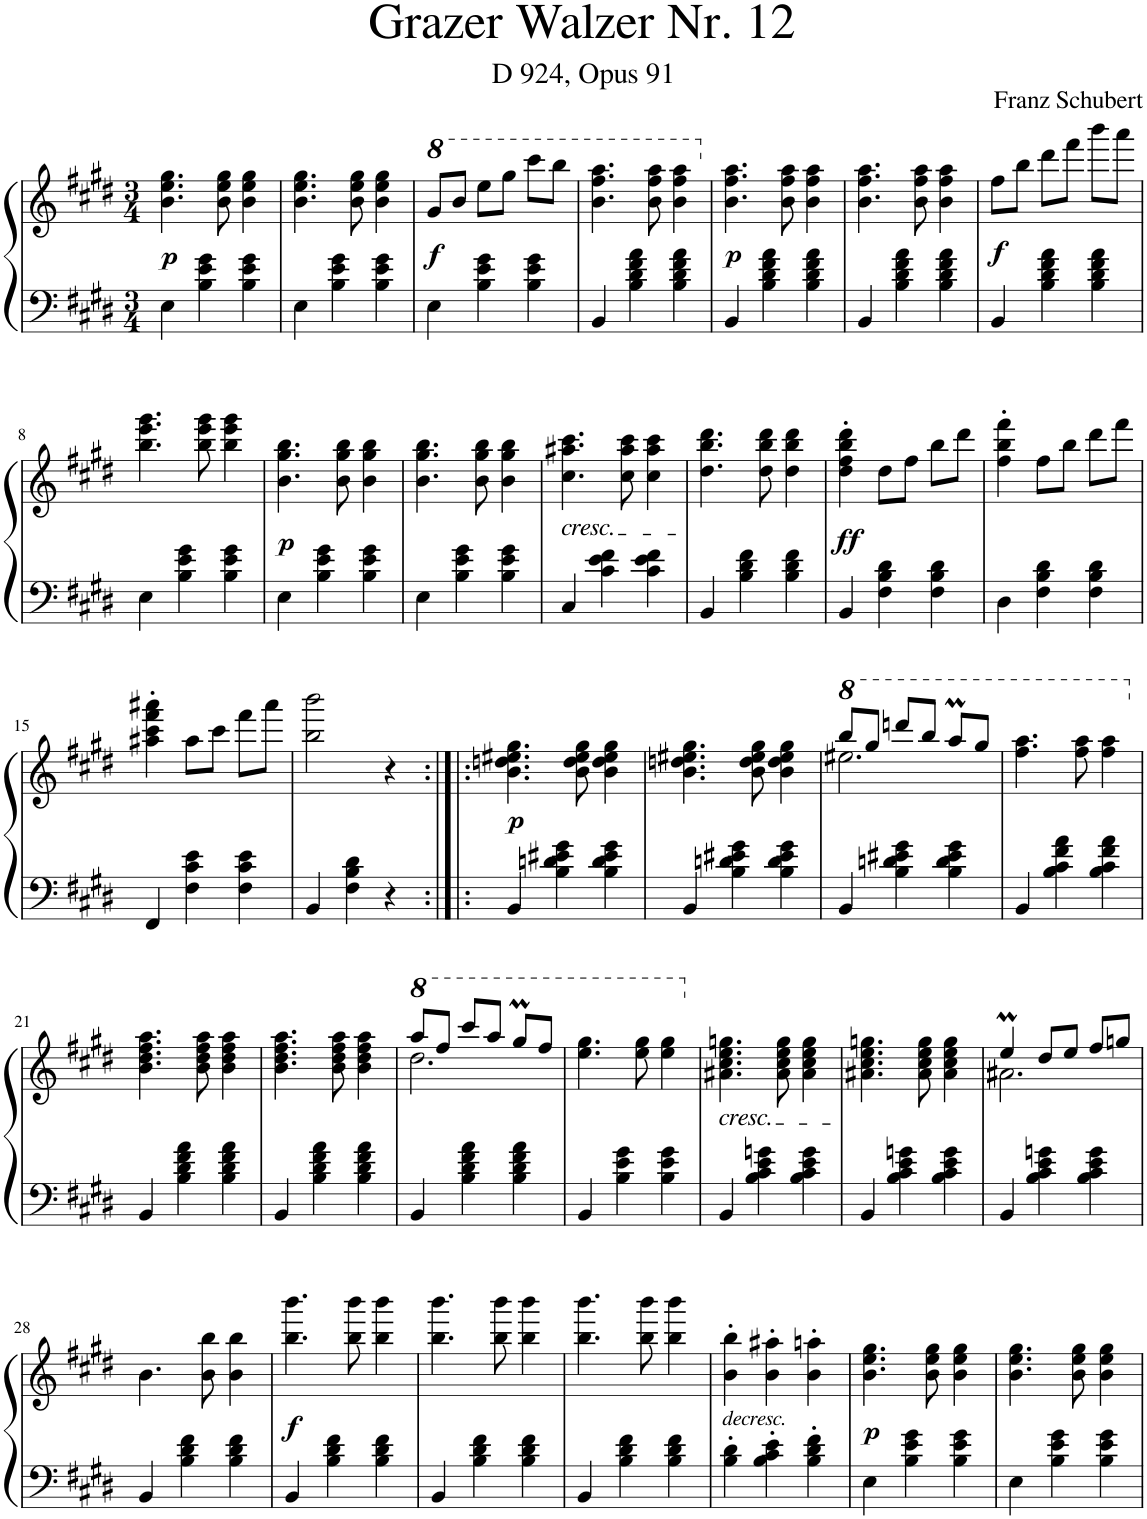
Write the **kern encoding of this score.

**kern	**kern	**dynam
*part1	*part1	*part1
*staff2	*staff1	*staff1/2
*I"Piano	*	*
*I'Pno.	*	*
*clefF4	*clefG2	*
*k[f#c#g#d#]	*k[f#c#g#d#]	*
*M3/4	*M3/4	*
=1	=1	=1
!	!	!LO:DY:b
4E\	4.b\ 4.ee\ 4.gg#\	p
4B\ 4e\ 4g#\	.	.
.	8b\ 8ee\ 8gg#\	.
4B\ 4e\ 4g#\	4b\ 4ee\ 4gg#\	.
=2	=2	=2
4E\	4.b\ 4.ee\ 4.gg#\	.
4B\ 4e\ 4g#\	.	.
.	8b\ 8ee\ 8gg#\	.
4B\ 4e\ 4g#\	4b\ 4ee\ 4gg#\	.
=3	=3	=3
*	*8va	*
!	!	!LO:DY:b
4E\	8gg#/L	f
.	8bb/J	.
4B\ 4e\ 4g#\	8eee\L	.
.	8ggg#\J	.
4B\ 4e\ 4g#\	8cccc#\L	.
.	8bbb\J	.
=4	=4	=4
4BB/	4.bb\ 4.fff#\ 4.aaa\	.
4B\ 4d#\ 4f#\ 4a\	.	.
.	8bb\ 8fff#\ 8aaa\	.
4B\ 4d#\ 4f#\ 4a\	4bb\ 4fff#\ 4aaa\	.
=5	=5	=5
*	*X8va	*
!	!	!LO:DY:b
4BB/	4.b\ 4.ff#\ 4.aa\	p
4B\ 4d#\ 4f#\ 4a\	.	.
.	8b\ 8ff#\ 8aa\	.
4B\ 4d#\ 4f#\ 4a\	4b\ 4ff#\ 4aa\	.
=6	=6	=6
4BB/	4.b\ 4.ff#\ 4.aa\	.
4B\ 4d#\ 4f#\ 4a\	.	.
.	8b\ 8ff#\ 8aa\	.
4B\ 4d#\ 4f#\ 4a\	4b\ 4ff#\ 4aa\	.
=7	=7	=7
!	!	!LO:DY:b
4BB/	8ff#\L	f
.	8bb\J	.
4B\ 4d#\ 4f#\ 4a\	8ddd#\L	.
.	8fff#\J	.
4B\ 4d#\ 4f#\ 4a\	8bbb\L	.
.	8aaa\J	.
!!LO:LB:g=z
=8	=8	=8
4E\	4.bb\ 4.eee\ 4.ggg#\	.
4B\ 4e\ 4g#\	.	.
.	8bb\ 8eee\ 8ggg#\	.
4B\ 4e\ 4g#\	4bb\ 4eee\ 4ggg#\	.
=9	=9	=9
!	!	!LO:DY:b
4E\	4.b\ 4.gg#\ 4.bb\	p
4B\ 4e\ 4g#\	.	.
.	8b\ 8gg#\ 8bb\	.
4B\ 4e\ 4g#\	4b\ 4gg#\ 4bb\	.
=10	=10	=10
4E\	4.b\ 4.gg#\ 4.bb\	.
4B\ 4e\ 4g#\	.	.
.	8b\ 8gg#\ 8bb\	.
4B\ 4e\ 4g#\	4b\ 4gg#\ 4bb\	.
=11	=11	=11
!	!LO:TX:b:i:t=cresc.	!
4C#/	4.cc#\ 4.aa#X\ 4.ccc#\	.
4c#\ 4e\ 4f#\	.	.
.	8cc#\ 8aa#\ 8ccc#\	.
4c#\ 4e\ 4f#\	4cc#\ 4aa#\ 4ccc#\	.
=12	=12	=12
4BB/	4.dd#\ 4.bb\ 4.ddd#\	.
4B\ 4d#\ 4f#\	.	.
.	8dd#\ 8bb\ 8ddd#\	.
4B\ 4d#\ 4f#\	4dd#\ 4bb\ 4ddd#\	.
=13	=13	=13
!	!	!LO:DY:b
4BB/	4dd#\' 4ff#\' 4bb\' 4ddd#\'	ff
4F#\ 4B\ 4d#\	8dd#\L	.
.	8ff#\J	.
4F#\ 4B\ 4d#\	8bb\L	.
.	8ddd#\J	.
=14	=14	=14
4D#\	4ff#\' 4bb\' 4fff#\'	.
4F#\ 4B\ 4d#\	8ff#\L	.
.	8bb\J	.
4F#\ 4B\ 4d#\	8ddd#\L	.
.	8fff#\J	.
!!LO:LB:g=z
=15	=15	=15
4FF#/	4aa#X\' 4ccc#\' 4fff#\' 4aaa#X\'	.
4F#\ 4c#\ 4e\	8aa#\L	.
.	8ccc#\J	.
4F#\ 4c#\ 4e\	8fff#\L	.
.	8aaa#\J	.
=16	=16	=16
4BB/	2bb\ 2bbb\	.
4F#\ 4B\ 4d#\	.	.
4r	4r	.
=17:|!|:	=17:|!|:	=17:|!|:
!	!	!LO:DY:b
4BB/	4.b\ 4.ddn\ 4.ee#X\ 4.gg#\	p
4B\ 4dn\ 4e#X\ 4g#\	.	.
.	8b\ 8dd\ 8ee#\ 8gg#\	.
4B\ 4d\ 4e#\ 4g#\	4b\ 4dd\ 4ee#\ 4gg#\	.
=18	=18	=18
4BB/	4.b\ 4.ddn\ 4.ee#X\ 4.gg#\	.
4B\ 4dn\ 4e#X\ 4g#\	.	.
.	8b\ 8dd\ 8ee#\ 8gg#\	.
4B\ 4d\ 4e#\ 4g#\	4b\ 4dd\ 4ee#\ 4gg#\	.
=19	=19	=19
*	*8va	*
*	*^	*
4BB/	8bbb/L	2.eee#X\	.
.	8ggg#/J	.	.
4B\ 4dn\ 4e#X\ 4g#\	8ddddn/L	.	.
.	8bbb/J	.	.
4B\ 4d\ 4e#\ 4g#\	8aaaM/L	.	.
.	8ggg#/J	.	.
*	*v	*v	*
=20	=20	=20
4BB/	4.fff#\ 4.aaa\	.
4B\ 4c#\ 4f#\ 4a\	.	.
.	8fff#\ 8aaa\	.
4B\ 4c#\ 4f#\ 4a\	4fff#\ 4aaa\	.
!!LO:LB:g=z
=21	=21	=21
*	*X8va	*
4BB/	4.b\ 4.dd#\ 4.ff#\ 4.aa\	.
4B\ 4d#\ 4f#\ 4a\	.	.
.	8b\ 8dd#\ 8ff#\ 8aa\	.
4B\ 4d#\ 4f#\ 4a\	4b\ 4dd#\ 4ff#\ 4aa\	.
=22	=22	=22
4BB/	4.b\ 4.dd#\ 4.ff#\ 4.aa\	.
4B\ 4d#\ 4f#\ 4a\	.	.
.	8b\ 8dd#\ 8ff#\ 8aa\	.
4B\ 4d#\ 4f#\ 4a\	4b\ 4dd#\ 4ff#\ 4aa\	.
=23	=23	=23
*	*8va	*
*	*^	*
4BB/	8aaa/L	2.ddd#\	.
.	8fff#/J	.	.
4B\ 4d#\ 4f#\ 4a\	8cccc#/L	.	.
.	8aaa/J	.	.
4B\ 4d#\ 4f#\ 4a\	8ggg#m/L	.	.
.	8fff#/J	.	.
*	*v	*v	*
=24	=24	=24
4BB/	4.eee\ 4.ggg#\	.
4B\ 4e\ 4g#\	.	.
.	8eee\ 8ggg#\	.
4B\ 4e\ 4g#\	4eee\ 4ggg#\	.
=25	=25	=25
*	*X8va	*
!	!LO:TX:b:i:t=cresc.	!
4BB/	4.a#X\ 4.cc#\ 4.ee\ 4.ggn\	.
4B\ 4c#\ 4e\ 4gn\	.	.
.	8a#\ 8cc#\ 8ee\ 8gg\	.
4B\ 4c#\ 4e\ 4g\	4a#\ 4cc#\ 4ee\ 4gg\	.
=26	=26	=26
4BB/	4.a#X\ 4.cc#\ 4.ee\ 4.ggn\	.
4B\ 4c#\ 4e\ 4gn\	.	.
.	8a#\ 8cc#\ 8ee\ 8gg\	.
4B\ 4c#\ 4e\ 4g\	4a#\ 4cc#\ 4ee\ 4gg\	.
=27	=27	=27
*	*^	*
4BB/	4eeM/	2.a#X\	.
4B\ 4c#\ 4e\ 4gn\	8dd#/L	.	.
.	8ee/J	.	.
4B\ 4c#\ 4e\ 4g\	8ff#/L	.	.
.	8ggn/J	.	.
*	*v	*v	*
!!LO:LB:g=z
=28	=28	=28
4BB/	4.b\	.
4B\ 4d#\ 4f#\	.	.
.	8b\ 8bb\	.
4B\ 4d#\ 4f#\	4b\ 4bb\	.
=29	=29	=29
!	!	!LO:DY:b
4BB/	4.bb\ 4.bbb\	f
4B\ 4d#\ 4f#\	.	.
.	8bb\ 8bbb\	.
4B\ 4d#\ 4f#\	4bb\ 4bbb\	.
=30	=30	=30
4BB/	4.bb\ 4.bbb\	.
4B\ 4d#\ 4f#\	.	.
.	8bb\ 8bbb\	.
4B\ 4d#\ 4f#\	4bb\ 4bbb\	.
=31	=31	=31
4BB/	4.bb\ 4.bbb\	.
4B\ 4d#\ 4f#\	.	.
.	8bb\ 8bbb\	.
4B\ 4d#\ 4f#\	4bb\ 4bbb\	.
=32	=32	=32
!	!LO:TX:b:i:t=decresc.	!
4B\' 4d#\'	4b\' 4bb\'	.
4B\' 4c#\' 4e\'	4b\' 4aa#X\'	.
4B\' 4d#\' 4f#\'	4b\' 4aan\'	.
=33	=33	=33
!	!	!LO:DY:b
4E\	4.b\ 4.ee\ 4.gg#\	p
4B\ 4e\ 4g#\	.	.
.	8b\ 8ee\ 8gg#\	.
4B\ 4e\ 4g#\	4b\ 4ee\ 4gg#\	.
=34	=34	=34
4E\	4.b\ 4.ee\ 4.gg#\	.
4B\ 4e\ 4g#\	.	.
.	8b\ 8ee\ 8gg#\	.
4B\ 4e\ 4g#\	4b\ 4ee\ 4gg#\	.
=	=	=
*-	*-	*-
